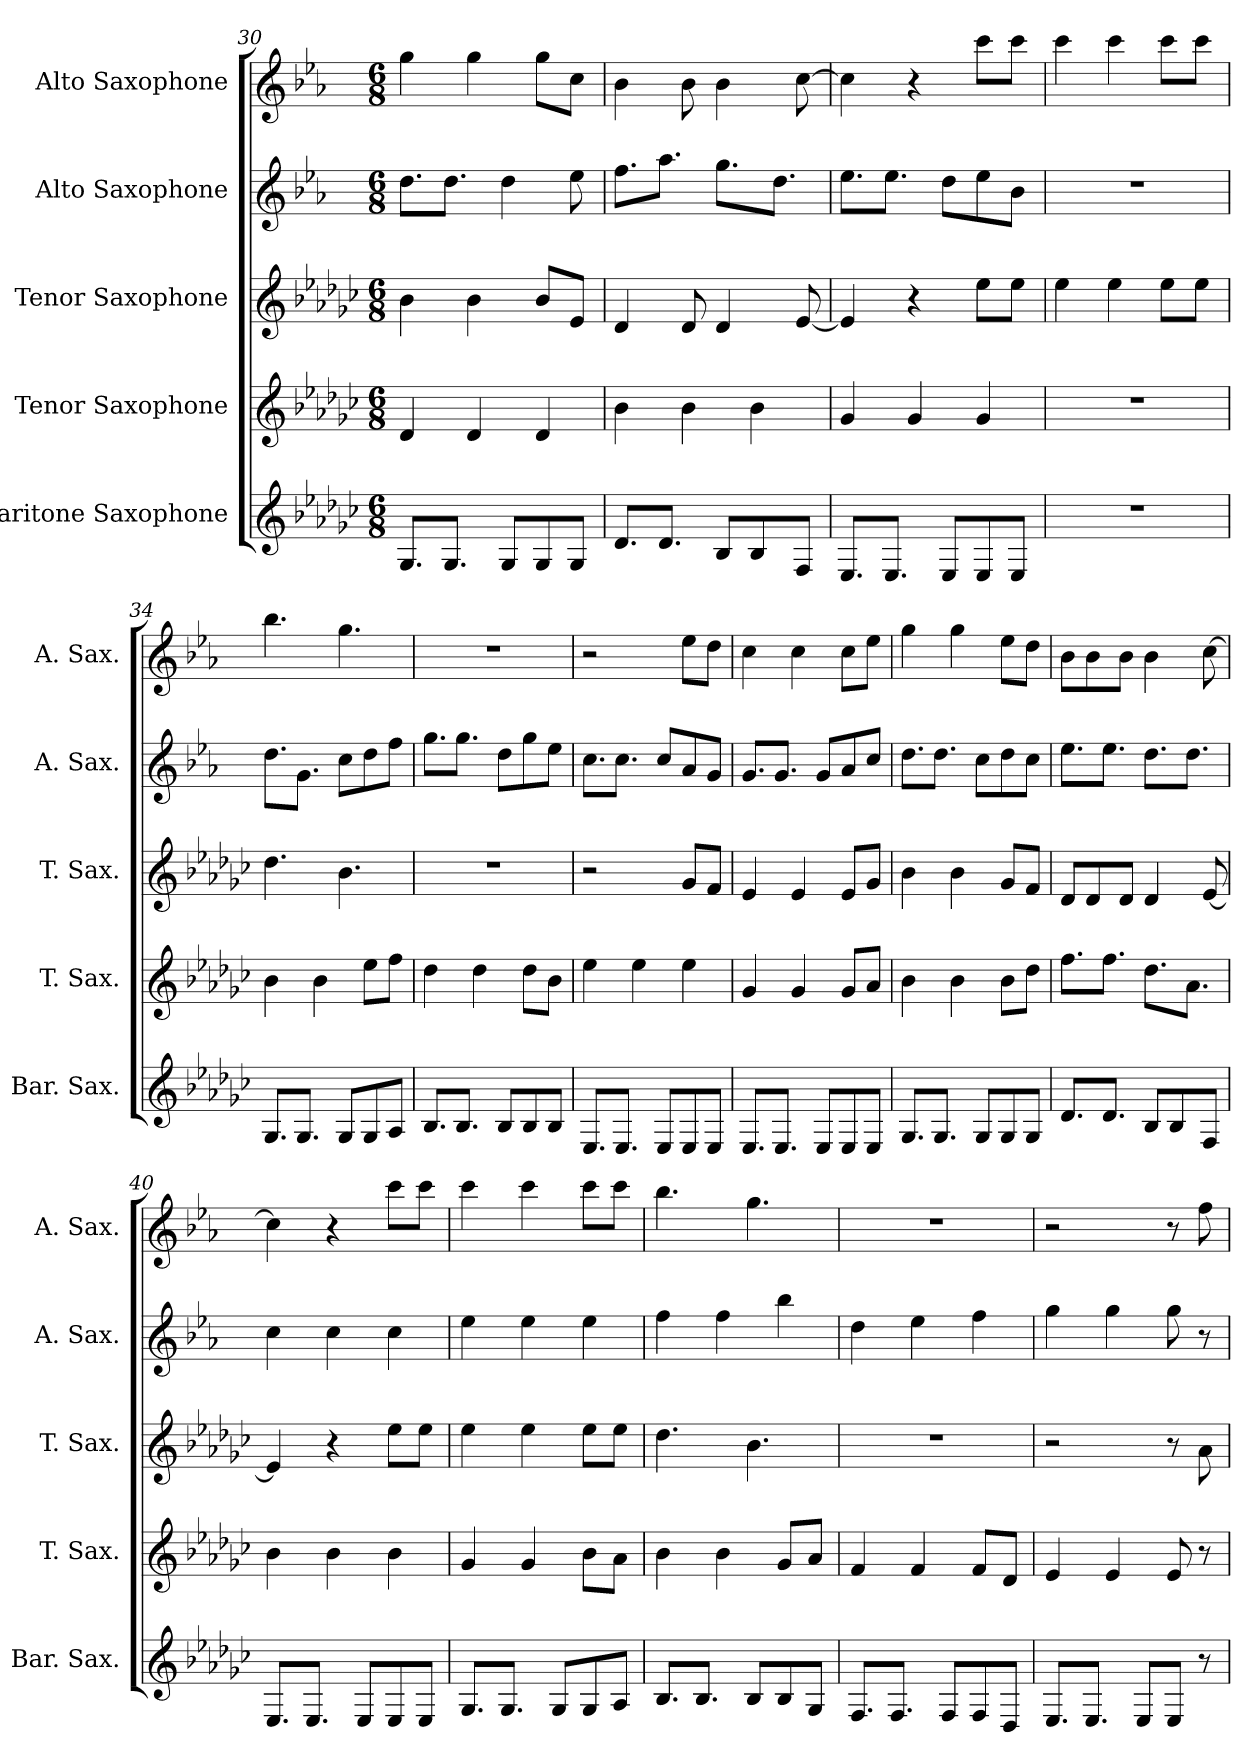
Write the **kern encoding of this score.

**kern	**kern	**kern	**kern	**kern
*part5	*part4	*part3	*part2	*part1
*staff5	*staff4	*staff3	*staff2	*staff1
*I"Baritone Saxophone	*I"Tenor Saxophone	*I"Tenor Saxophone	*I"Alto Saxophone	*I"Alto Saxophone
*I'Bar. Sax.	*I'T. Sax.	*I'T. Sax.	*I'A. Sax.	*I'A. Sax.
*clefG2	*clefG2	*clefG2	*clefG2	*clefG2
*ITrd12c21	*ITrd8c14	*ITrd8c14	*ITrd5c9	*ITrd5c9
*k[b-e-a-d-g-c-]	*k[b-e-a-d-g-c-]	*k[b-e-a-d-g-c-]	*k[b-e-a-d-g-c-]	*k[b-e-a-d-g-c-]
*M6/8	*M6/8	*M6/8	*M6/8	*M6/8
=30	=30	=30	=30	=30
8.GG-/L	4D-/	4B-\	8.f\L	4b-\
8.GG-/J	.	.	8.f\J	.
.	4D-/	4B-\	.	4b-\
8GG-/L	.	.	4f\	.
8GG-/	4D-/	8B-/L	.	8b-\L
8GG-/J	.	8E-/J	8g-\	8e-\J
=31	=31	=31	=31	=31
8.D-/L	4B-\	4D-/	8.a-\L	4d-\
8.D-/J	.	.	8.cc-\J	.
.	4B-\	8D-/	.	8d-\
8BB-/L	.	4D-/	8.b-\L	4d-\
8BB-/	4B-\	.	.	.
.	.	.	8.f\J	.
8FF/J	.	[8E-/	.	[8e-\
!!LO:LB:g=z
=32	=32	=32	=32	=32
8.EE-/L	4G-/	4E-/]	8.g-\L	4e-\]
8.EE-/J	.	.	8.g-\J	.
.	4G-/	4r	.	4r
8EE-/L	.	.	8f\L	.
8EE-/	4G-/	8e-\L	8g-\	8ee-\L
8EE-/J	.	8e-\J	8d-\J	8ee-\J
=33	=33	=33	=33	=33
2.r	2.r	4e-\	2.r	4ee-\
.	.	4e-\	.	4ee-\
.	.	8e-\L	.	8ee-\L
.	.	8e-\J	.	8ee-\J
=34	=34	=34	=34	=34
8.GG-/L	4B-\	4.d-\	8.f\L	4.dd-\
8.GG-/J	.	.	8.B-\J	.
.	4B-\	.	.	.
8GG-/L	.	4.B-\	8e-\L	4.b-\
8GG-/	8e-\L	.	8f\	.
8AA-/J	8f\J	.	8a-\J	.
=35	=35	=35	=35	=35
8.BB-/L	4d-\	2.r	8.b-\L	2.r
8.BB-/J	.	.	8.b-\J	.
.	4d-\	.	.	.
8BB-/L	.	.	8f\L	.
8BB-/	8d-\L	.	8b-\	.
8BB-/J	8B-\J	.	8g-\J	.
=36	=36	=36	=36	=36
8.EE-/L	4e-\	2r	8.e-\L	2r
8.EE-/J	.	.	8.e-\J	.
.	4e-\	.	.	.
8EE-/L	.	.	8e-/L	.
8EE-/	4e-\	8G-/L	8c-/	8g-\L
8EE-/J	.	8F/J	8B-/J	8f\J
!!LO:PB:g=z
=37	=37	=37	=37	=37
8.EE-/L	4G-/	4E-/	8.B-/L	4e-\
8.EE-/J	.	.	8.B-/J	.
.	4G-/	4E-/	.	4e-\
8EE-/L	.	.	8B-/L	.
8EE-/	8G-/L	8E-/L	8c-/	8e-\L
8EE-/J	8A-/J	8G-/J	8e-/J	8g-\J
=38	=38	=38	=38	=38
8.GG-/L	4B-\	4B-\	8.f\L	4b-\
8.GG-/J	.	.	8.f\J	.
.	4B-\	4B-\	.	4b-\
8GG-/L	.	.	8e-\L	.
8GG-/	8B-\L	8G-/L	8f\	8g-\L
8GG-/J	8d-\J	8F/J	8e-\J	8f\J
=39	=39	=39	=39	=39
8.D-/L	8.f\L	8D-/L	8.g-\L	8d-\L
.	.	8D-/	.	8d-\
8.D-/J	8.f\J	.	8.g-\J	.
.	.	8D-/J	.	8d-\J
8BB-/L	8.d-\L	4D-/	8.f\L	4d-\
8BB-/	.	.	.	.
.	8.A-\J	.	8.f\J	.
8FF/J	.	[8E-/	.	[8e-\
=40	=40	=40	=40	=40
8.EE-/L	4B-\	4E-/]	4e-\	4e-\]
8.EE-/J	.	.	.	.
.	4B-\	4r	4e-\	4r
8EE-/L	.	.	.	.
8EE-/	4B-\	8e-\L	4e-\	8ee-\L
8EE-/J	.	8e-\J	.	8ee-\J
=41	=41	=41	=41	=41
8.GG-/L	4G-/	4e-\	4g-\	4ee-\
8.GG-/J	.	.	.	.
.	4G-/	4e-\	4g-\	4ee-\
8GG-/L	.	.	.	.
8GG-/	8B-\L	8e-\L	4g-\	8ee-\L
8AA-/J	8A-\J	8e-\J	.	8ee-\J
!!LO:LB:g=z
=42	=42	=42	=42	=42
8.BB-/L	4B-\	4.d-\	4a-\	4.dd-\
8.BB-/J	.	.	.	.
.	4B-\	.	4a-\	.
8BB-/L	.	4.B-\	.	4.b-\
8BB-/	8G-/L	.	4dd-\	.
8GG-/J	8A-/J	.	.	.
=43	=43	=43	=43	=43
8.FF/L	4F/	2.r	4f\	2.r
8.FF/J	.	.	.	.
.	4F/	.	4g-\	.
8FF/L	.	.	.	.
8FF/	8F/L	.	4a-\	.
8DD-/J	8D-/J	.	.	.
=44	=44	=44	=44	=44
8.EE-/L	4E-/	2r	4b-\	2r
8.EE-/J	.	.	.	.
.	4E-/	.	4b-\	.
8EE-/L	.	.	.	.
8EE-/J	8E-/	8r	8b-\	8r
8r	8r	8A-\	8r	8a-\
=	=	=	=	=
*-	*-	*-	*-	*-
